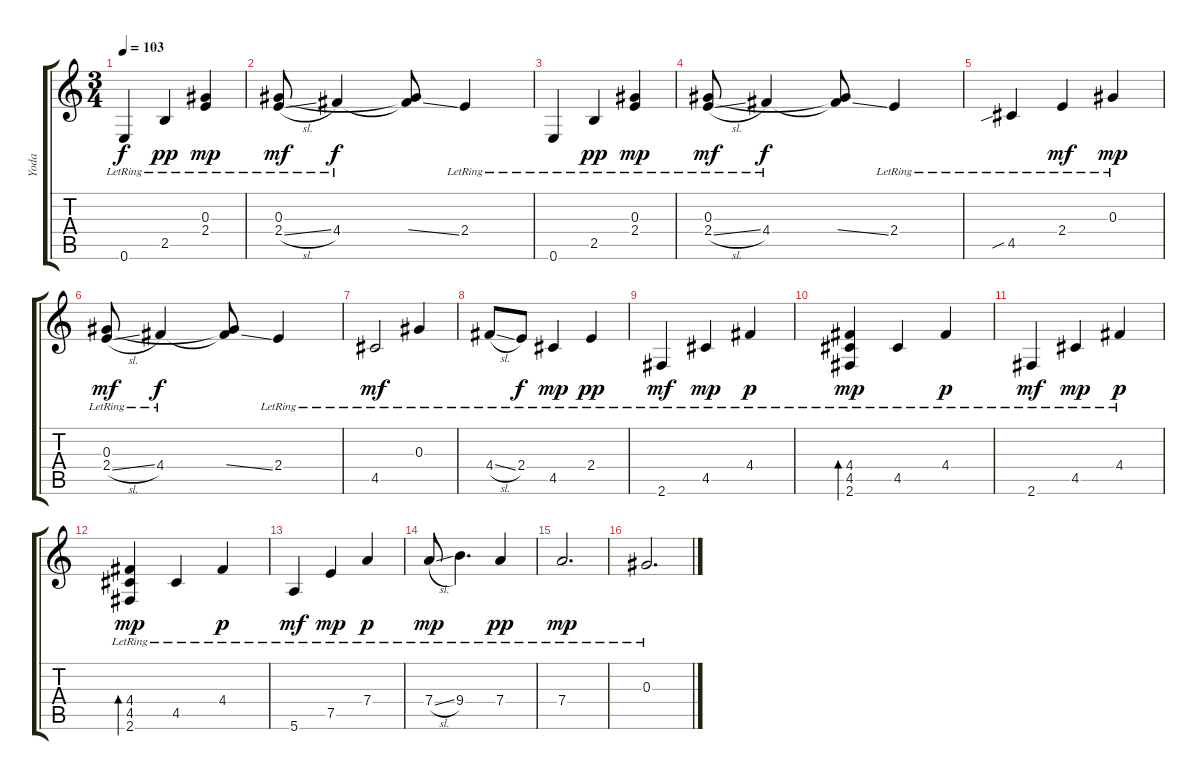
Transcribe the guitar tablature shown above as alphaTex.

\track ("Yoda" "Yoda") {instrument electricguitarjazz}
\staff {score tabs}
\tuning (E4 B3 Ab3 D3 A2 E2) {hide}
\ts (3 4)
\tempo 103
\clef g2
\ks c
0.6{lr}.4{dy f} 2.5{lr}.4{dy pp} (0.3 2.4{lr}).4{dy mp} |
(0.3{lr} 2.4{sl lr}).8{dy mf} 4.4{lr}.4{dy f} (0.3{t} 4.4{ss t}).8 2.4{lr}.4 |
0.6{lr}.4 2.5{lr}.4{dy pp} (0.3 2.4{lr}).4{dy mp} |
(0.3{lr} 2.4{sl lr}).8{dy mf} 4.4{lr}.4{dy f} (0.3{t} 4.4{ss t}).8 2.4{lr}.4 |
4.5{sib lr}.4 2.4{lr}.4{dy mf} 0.3{lr}.4{dy mp} |
(0.3{lr} 2.4{sl lr}).8{dy mf} 4.4{lr}.4{dy f} (0.3{t} 4.4{ss t}).8 2.4{lr}.4 |
4.5{lr}.2{dy mf} 0.3{lr}.4 |
4.4{sl lr}.8 2.4{lr}.8{dy f} 4.5{lr}.4{dy mp} 2.4{lr}.4{dy pp} |
2.6{lr}.4{dy mf} 4.5{lr}.4{dy mp} 4.4{lr}.4{dy p} |
(4.4{lr} 4.5{lr} 2.6{lr}).4{bd 240 dy mp} 4.5{lr}.4 4.4{lr}.4{dy p} |
2.6{lr}.4{dy mf} 4.5{lr}.4{dy mp} 4.4{lr}.4{dy p} |
(4.4{lr} 4.5{lr} 2.6{lr}).4{bd 240 dy mp} 4.5{lr}.4 4.4{lr}.4{dy p} |
5.6{lr}.4{dy mf} 7.5{lr}.4{dy mp} 7.4{lr}.4{dy p} |
7.4{sl lr}.8{dy mp} 9.4{lr}.4{d} 7.4{lr}.4{dy pp} |
7.4{lr}.2{d dy mp} |
0.3{lr}.2{d}
